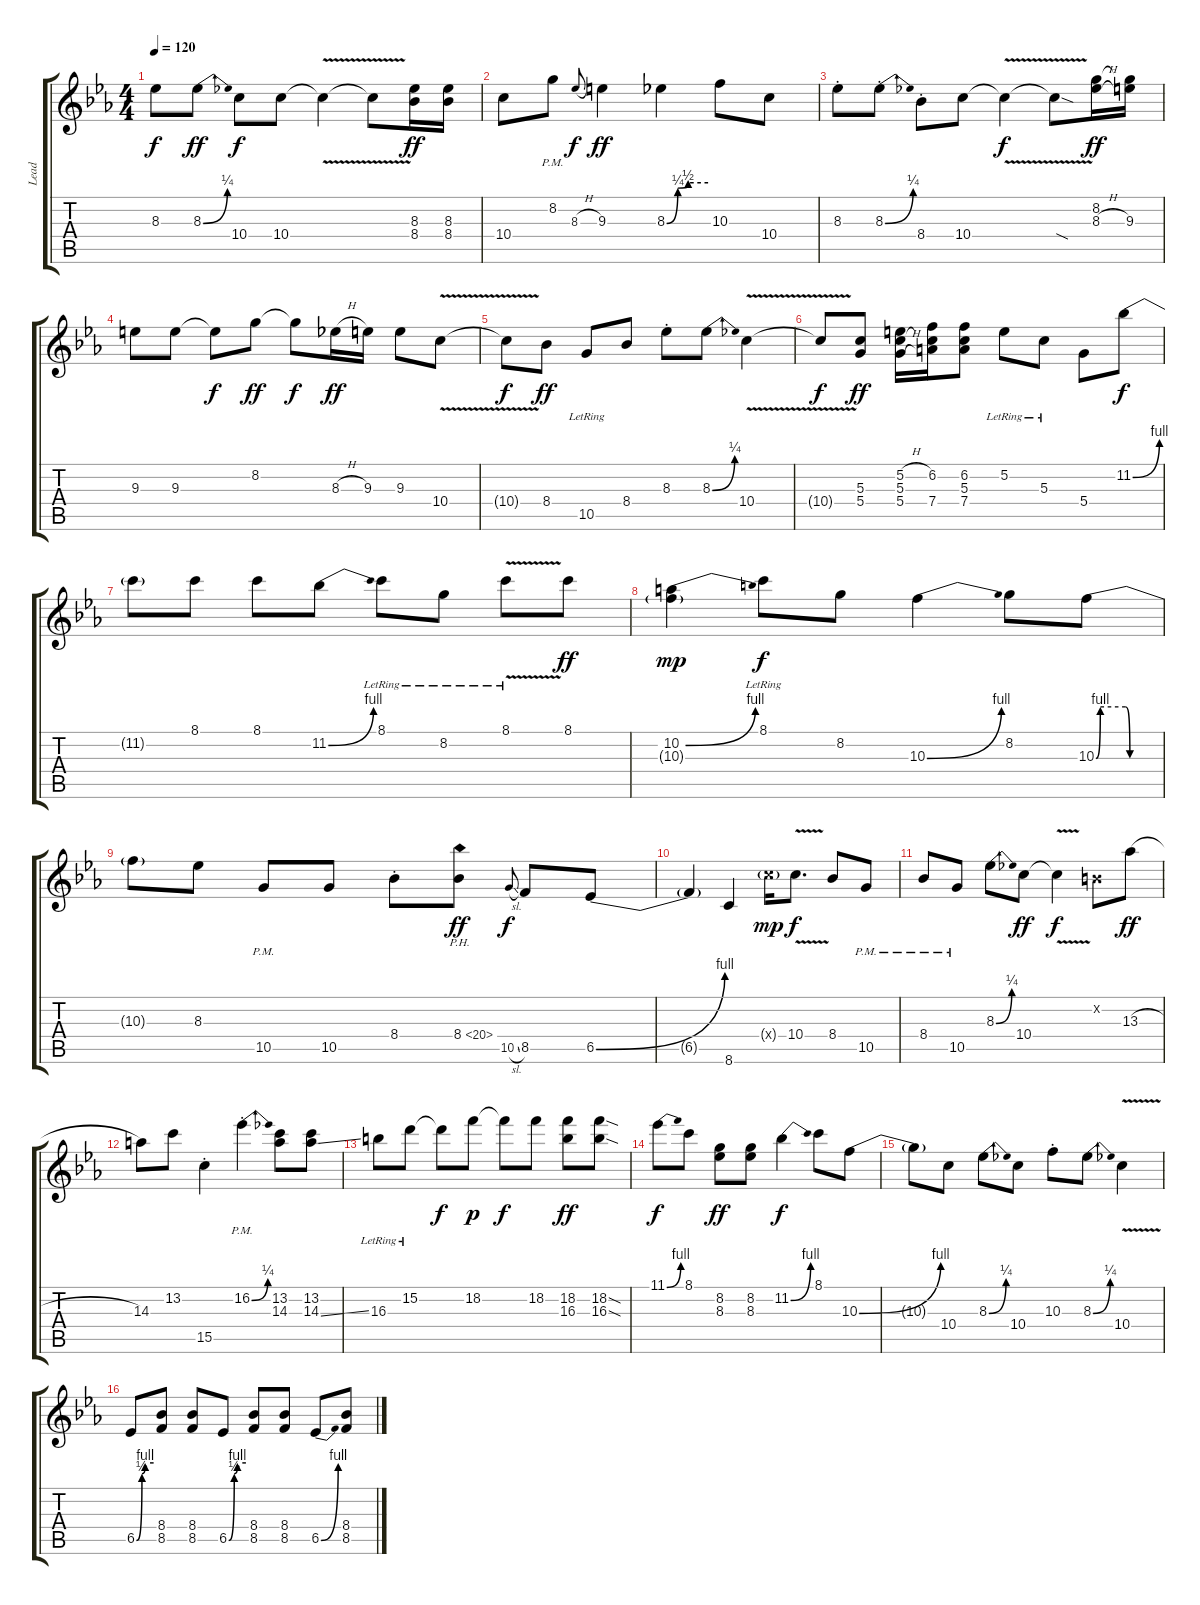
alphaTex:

\track ("Lead" "Lead") {instrument distortionguitar}
\staff {score tabs}
\tuning (E4 B3 G3 D3 A2 E2) {hide}
\ts (4 4)
\tempo 120
\clef g2
\ks cminor
8.3{t}.8{dy f} 8.3{be (bend 0 0 60 1)}.8{dy ff} 10.4.8{dy f} 10.4.8 10.4{v t}.4 10.4{t}.8 (8.3 8.4).16{dy ff} (8.3 8.4).16 |
10.4.8 8.2{pm}.8 8.3{h}.8{gr onbeat dy f} 9.3.4{dy ff} 8.3{be (custom 0 0 16 1 31 2 60 2)}.4 10.3.8 10.4.8 |
8.3{st}.8 8.3{be (bend 0 0 60 1) st}.8 8.4{st}.8 10.4.8 10.4{v t}.4{dy f} 10.4{sod t}.8 (8.2 8.3{h}).16{dy ff} (8.2{t} 9.3).16 |
9.3.8 9.3.8 9.3{t}.8{dy f} 8.2.8{dy ff} 8.2{t}.8{dy f} 8.3{h}.16{dy ff} 9.3.16 9.3.8 10.4{v}.8 |
10.4{t}.8{dy f} 8.4.8{dy ff} 10.5{lr}.8 8.4.8 8.3{st}.8 8.3{be (bend 0 0 60 1)}.8 10.4{v}.4 |
10.4{t}.8{dy f} (5.3 5.4).8{dy ff} (5.2{h} 5.3 5.4{h}).16 (6.2 5.3{t} 7.4).16 (6.2 5.3 7.4).8 5.2{lr}.8 5.3{lr}.8 5.4.8 11.2{be (bend 0 0 60 4)}.8{dy f} |
11.2{t}.8 8.1.8 8.1.8 11.2{be (bend 0 0 60 4)}.8 8.1{lr}.8 8.2{lr}.8 8.1{v lr}.8 8.1.8{dy ff} |
(10.2{be (bend 0 0 60 4)} 10.3{g}).4{dy mp} 8.1{lr}.8{dy f} 8.2.8 10.3{be (bend 0 0 60 4)}.4 8.2.8 10.3{be (custom 0 0 4 4 28 4 32 0 60 0)}.8 |
10.3{t}.8 8.3.8 10.5{pm}.8 10.5.8 8.4{st}.8 8.4{ph 12}.8{dy ff} 10.5{sl}.8{gr onbeat dy f} 8.5.8 6.5{be (bend 0 0 60 4)}.8 |
6.5{t}.4 8.6.4 10.4{g x}.16{dy mp} 10.4{v}.8{d dy f} 8.4.8 10.5{pm}.8 |
8.4{pm}.8 10.5{pm}.8 8.3{be (bend 0 0 60 1)}.8 10.4.8{dy ff} 10.4{v t}.4{dy f} 0.2{x}.8 13.3{h}.8{dy ff} |
14.3.8 13.2.8 15.5{st}.4 16.2{be (bend 0 0 60 1) pm st}.4 (13.2 14.3).8 (13.2 14.3{ss}).8 |
16.3{lr}.8 15.2{lr}.8 15.2{t}.8{dy f} 18.2.8{dy p} 18.2{t}.8{dy f} 18.2.8 (18.2 16.3).8{dy ff} (18.2{sod} 16.3{sod}).8 |
11.1{be (bend 0 0 60 4)}.8{dy f} 8.1.8 (8.2 8.3).8{dy ff} (8.2 8.3).8 11.2{be (bend 0 0 60 4)}.4{dy f} 8.1.8 10.3{be (bend 0 0 60 4)}.8 |
10.3{t}.8 10.4.8 8.3{be (bend 0 0 60 1)}.8 10.4.8 10.3{st}.8 8.3{be (bend 0 0 60 1)}.8 10.4{v}.4 |
6.5{be (custom 0 0 19 2 30 4 60 4)}.8 (8.4 8.5).8 (8.4 8.5).8 6.5{be (custom 0 0 19 2 30 4 60 4)}.8 (8.4 8.5).8 (8.4 8.5).8 6.5{be (bend 0 0 60 4)}.8 (8.4 8.5).8
